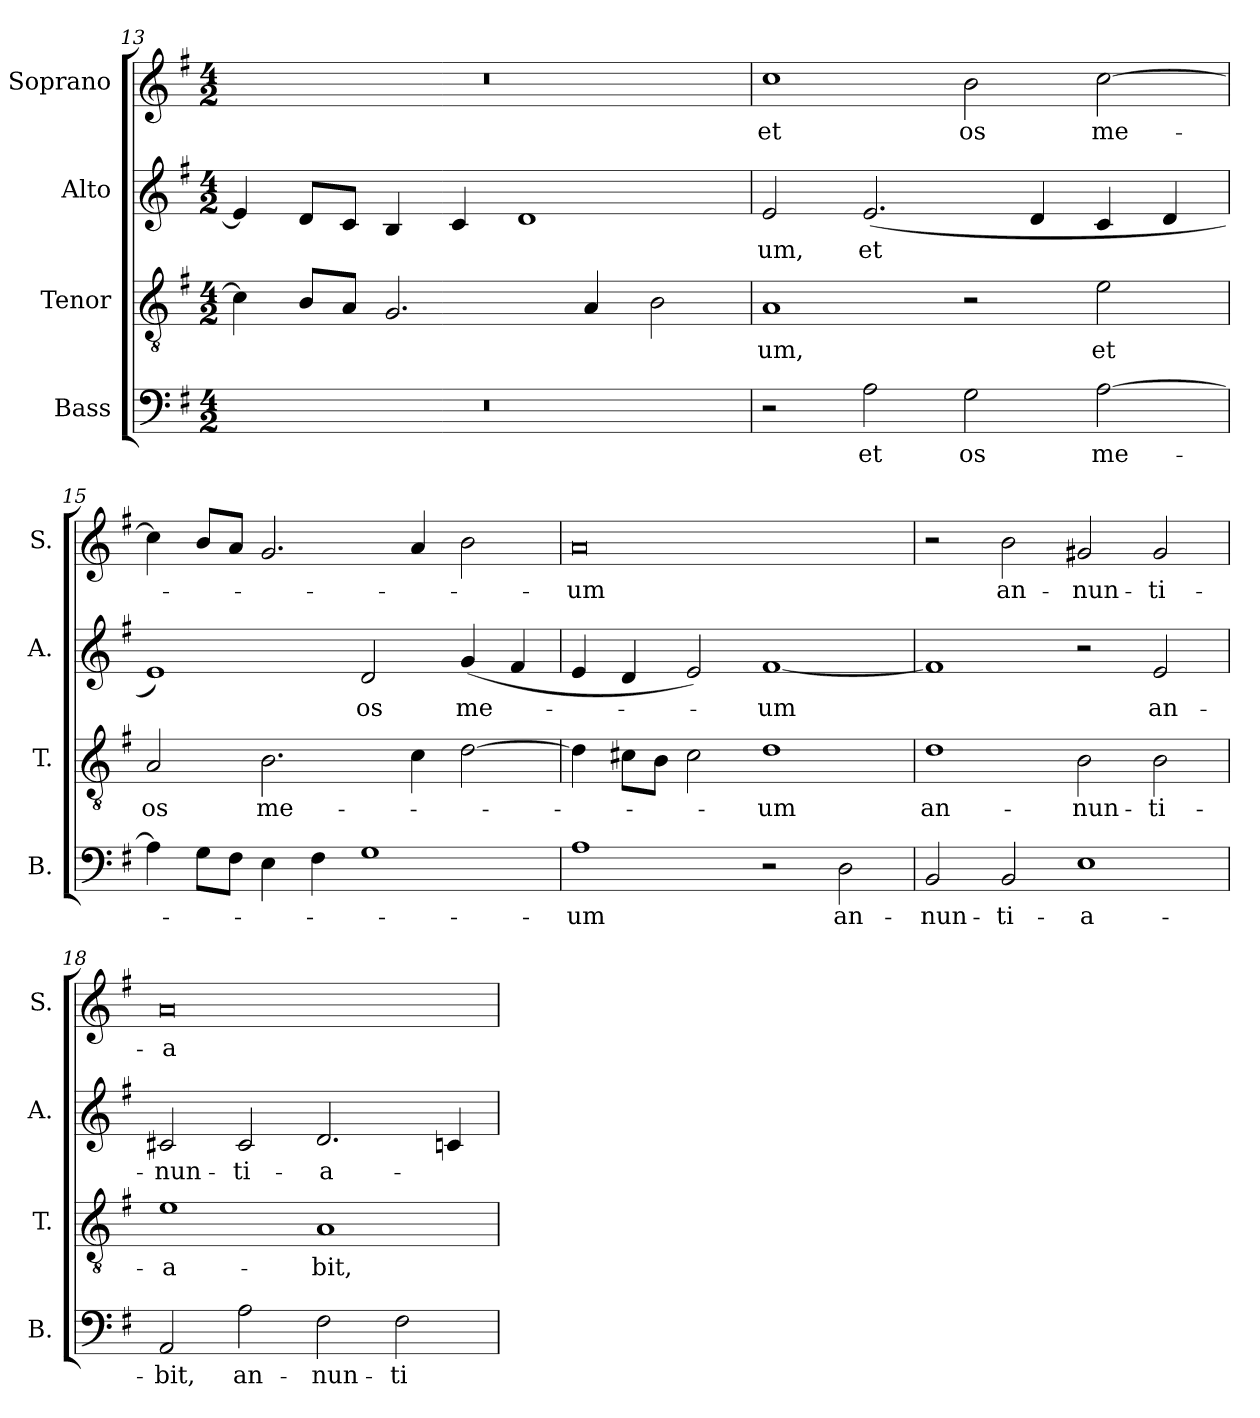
**kern	**text	**kern	**text	**kern	**text	**kern	**text
*part4	*part4	*part3	*part3	*part2	*part2	*part1	*part1
*staff4	*staff4	*staff3	*staff3	*staff2	*staff2	*staff1	*staff1
*I"Bass	*	*I"Tenor	*	*I"Alto	*	*I"Soprano	*
*I'B.	*	*I'T.	*	*I'A.	*	*I'S.	*
*clefF4	*	*clefGv2	*	*clefG2	*	*clefG2	*
*	*	*ITrd7c12	*	*	*	*	*
*k[f#]	*	*k[f#]	*	*k[f#]	*	*k[f#]	*
*G:	*	*G:	*	*G:	*	*G:	*
*M4/2	*	*M4/2	*	*M4/2	*	*M4/2	*
=13	=13	=13	=13	=13	=13	=13	=13
!LO:N:vis=1	!	!	!	!	!	!LO:N:vis=1	!
0r	.	4Ci\]	.	4ei/]	.	0r	.
.	.	8BBi/L	.	8di/L	.	.	.
.	.	8AAi/J	.	8ci/J	.	.	.
.	.	2.GGi/	.	4Bi/	.	.	.
.	.	.	.	4ci/	.	.	.
.	.	.	.	1di	.	.	.
.	.	4AAi/	.	.	.	.	.
.	.	2BBi\	.	.	.	.	.
=14	=14	=14	=14	=14	=14	=14	=14
!	!	!	!LO:LY:b:color=#000000	!	!	!	!
!	!	!	!	!	!LO:LY:b:color=#000000	!	!
!	!	!	!	!	!	!	!LO:LY:b:color=#000000
2r	.	1AAi	-um,	2ei/	-um,	1cci	et
!	!LO:LY:b:color=#000000	!	!	!	!	!	!
!	!	!	!	!	!LO:LY:b:color=#000000	!	!
2Ai\	et	.	.	(2.ei/	et	.	.
!	!LO:LY:b:color=#000000	!	!	!	!	!	!
!	!	!	!	!	!	!	!LO:LY:b:color=#000000
2Gi\	os	2r	.	.	.	2bi\	os
.	.	.	.	4di/	.	.	.
!	!LO:LY:b:color=#000000	!	!	!	!	!	!
!	!	!	!LO:LY:b:color=#000000	!	!	!	!
!	!	!	!	!	!	!	!LO:LY:b:color=#000000
[2Ai\	me-	2Ei\	et	4ci/	.	[2cci\	me-
.	.	.	.	4di/	.	.	.
!!LO:LB:g=z
=15	=15	=15	=15	=15	=15	=15	=15
!	!	!	!LO:LY:b:color=#000000	!	!	!	!
4Ai\]	.	2AAi/	os	1ei)	.	4cci\]	.
8Gi\L	.	.	.	.	.	8bi/L	.
8F#i\J	.	.	.	.	.	8ai/J	.
!	!	!	!LO:LY:b:color=#000000	!	!	!	!
4Ei\	.	2.BBi\	me-	.	.	2.gi/	.
4F#i\	.	.	.	.	.	.	.
!	!	!	!	!	!LO:LY:b:color=#000000	!	!
1Gi	.	.	.	2di/	os	.	.
.	.	4Ci\	.	.	.	4ai/	.
!	!	!	!	!	!LO:LY:b:color=#000000	!	!
.	.	[2Di\	.	(4gi/	me-	2bi\	.
.	.	.	.	4f#i/	.	.	.
=16	=16	=16	=16	=16	=16	=16	=16
!	!LO:LY:b:color=#000000	!	!	!	!	!	!
!	!	!	!	!	!	!	!LO:LY:b:color=#000000
1Ai	-um	4Di\]	.	4ei/	.	0ai	-um
.	.	8C#Xi\L	.	4di/	.	.	.
.	.	8BBi\J	.	.	.	.	.
.	.	2C#i\	.	2ei/)	.	.	.
!	!	!	!LO:LY:b:color=#000000	!	!	!	!
!	!	!	!	!	!LO:LY:b:color=#000000	!	!
2r	.	1Di	-um	[1f#i	-um	.	.
!	!LO:LY:b:color=#000000	!	!	!	!	!	!
2Di\	an-	.	.	.	.	.	.
=17	=17	=17	=17	=17	=17	=17	=17
!	!LO:LY:b:color=#000000	!	!	!	!	!	!
!	!	!	!LO:LY:b:color=#000000	!	!	!	!
2BBi/	-nun-	1Di	an-	1f#i]	.	2r	.
!	!LO:LY:b:color=#000000	!	!	!	!	!	!
!	!	!	!	!	!	!	!LO:LY:b:color=#000000
2BBi/	-ti-	.	.	.	.	2bi\	an-
!	!LO:LY:b:color=#000000	!	!	!	!	!	!
!	!	!	!LO:LY:b:color=#000000	!	!	!	!
!	!	!	!	!	!	!	!LO:LY:b:color=#000000
1Ei	-a-	2BBi\	-nun-	2r	.	2g#Xi/	-nun-
!	!	!	!LO:LY:b:color=#000000	!	!	!	!
!	!	!	!	!	!LO:LY:b:color=#000000	!	!
!	!	!	!	!	!	!	!LO:LY:b:color=#000000
.	.	2BBi\	-ti-	2ei/	an-	2g#i/	-ti-
=18	=18	=18	=18	=18	=18	=18	=18
!	!LO:LY:b:color=#000000	!	!	!	!	!	!
!	!	!	!LO:LY:b:color=#000000	!	!	!	!
!	!	!	!	!	!LO:LY:b:color=#000000	!	!
!	!	!	!	!	!	!	!LO:LY:b:color=#000000
2AAi/	-bit,	1Ei	-a-	2c#Xi/	-nun-	0ai	-a-
!	!LO:LY:b:color=#000000	!	!	!	!	!	!
!	!	!	!	!	!LO:LY:b:color=#000000	!	!
2Ai\	an-	.	.	2c#i/	-ti-	.	.
!	!LO:LY:b:color=#000000	!	!	!	!	!	!
!	!	!	!LO:LY:b:color=#000000	!	!	!	!
!	!	!	!	!	!LO:LY:b:color=#000000	!	!
2F#i\	-nun-	1AAi	-bit,	2.di/	-a-	.	.
!	!LO:LY:b:color=#000000	!	!	!	!	!	!
2F#i\	-ti-	.	.	.	.	.	.
.	.	.	.	4cni/	.	.	.
=	=	=	=	=	=	=	=
*-	*-	*-	*-	*-	*-	*-	*-
